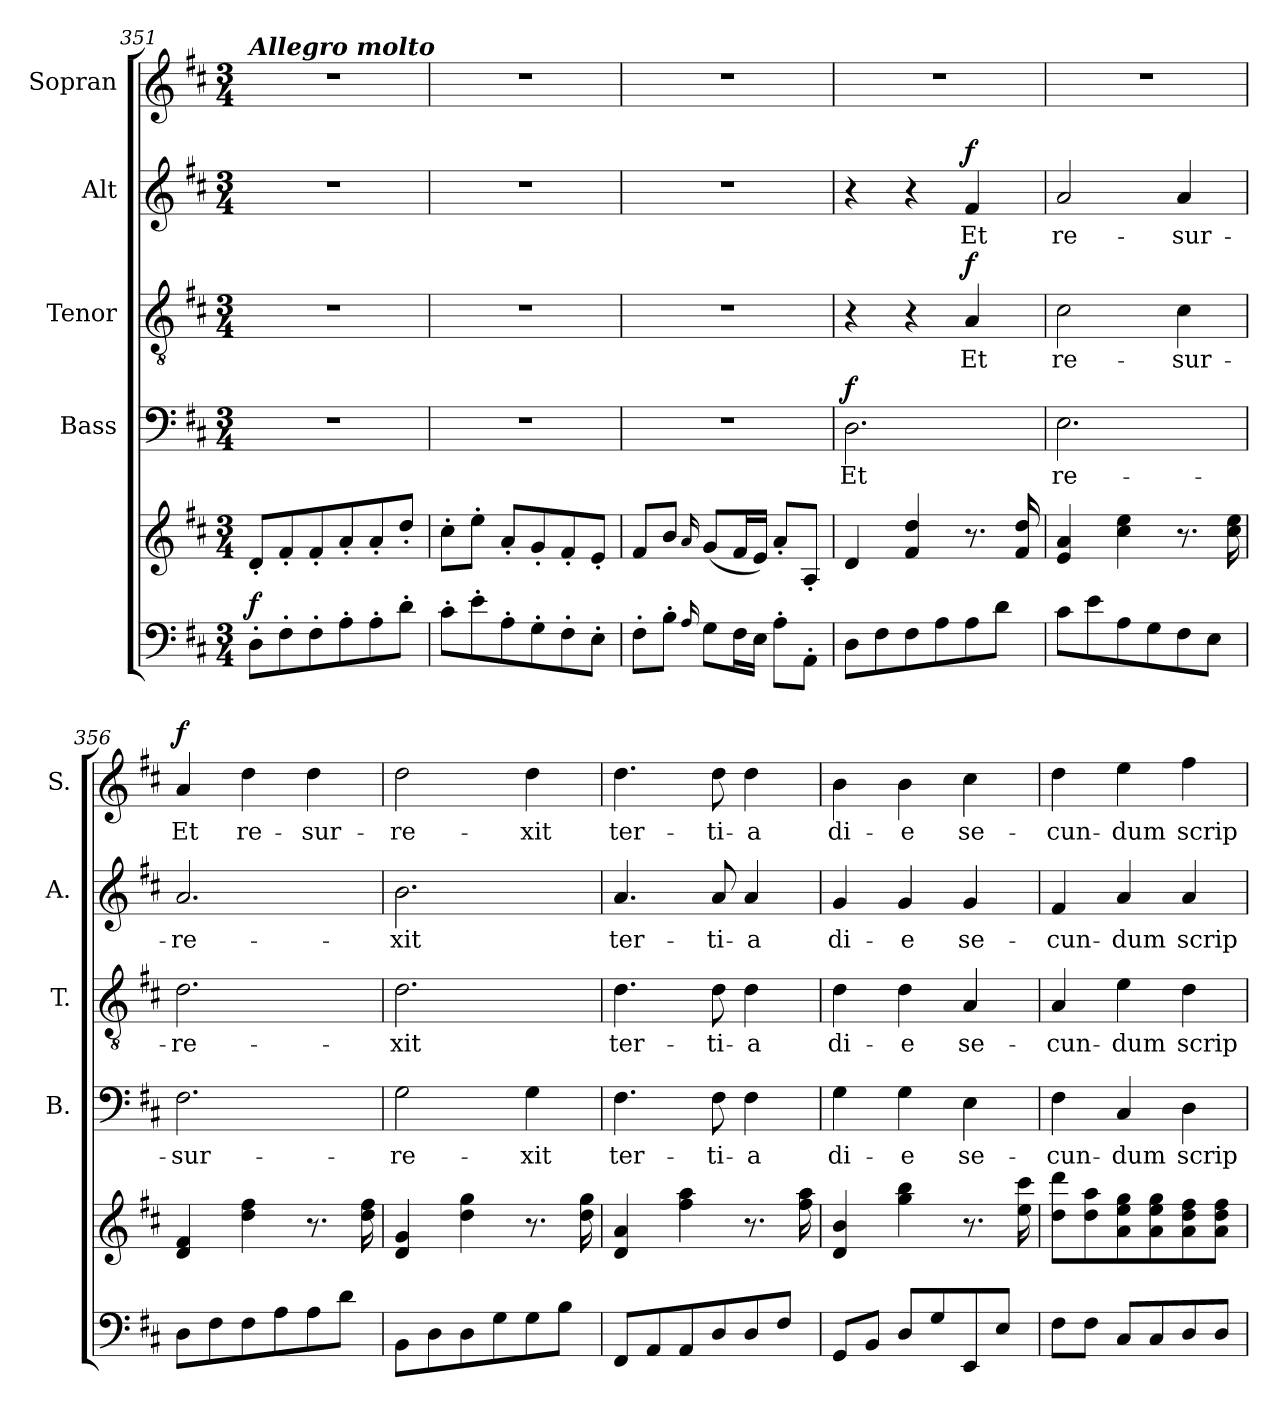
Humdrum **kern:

**kern	**kern	**dynam	**kern	**text	**dynam	**kern	**text	**dynam	**kern	**text	**dynam	**kern	**text	**dynam
*part5	*part5	*part5	*part4	*part4	*part4	*part3	*part3	*part3	*part2	*part2	*part2	*part1	*part1	*part1
*staff6	*staff5	*staff5/6	*staff4	*staff4	*staff4	*staff3	*staff3	*staff3	*staff2	*staff2	*staff2	*staff1	*staff1	*staff1
*	*	*	*I"Bass	*	*	*I"Tenor	*	*	*I"Alt	*	*	*I"Sopran	*	*
*	*	*	*I'B.	*	*	*I'T.	*	*	*I'A.	*	*	*I'S.	*	*
!!LO:PB:g=z
*clefF4	*clefG2	*	*clefF4	*	*	*clefGv2	*	*	*clefG2	*	*	*clefG2	*	*
*k[f#c#]	*k[f#c#]	*	*k[f#c#]	*	*	*k[f#c#]	*	*	*k[f#c#]	*	*	*k[f#c#]	*	*
*D:	*D:	*	*D:	*	*	*D:	*	*	*D:	*	*	*D:	*	*
*M3/4	*M3/4	*	*M3/4	*	*	*M3/4	*	*	*M3/4	*	*	*M3/4	*	*
=351	=351	=351	=351	=351	=351	=351	=351	=351	=351	=351	=351	=351	=351	=351
!	!	!	!	!	!	!	!	!	!	!	!	!LO:TX:a:Bi:t=Allegro molto	!	!
!	!	!LO:DY:a=2	!	!	!	!	!	!	!	!	!	!	!	!
8D'>\L	8d'</L	f	2.r	.	.	2.r	.	.	2.r	.	.	2.r	.	.
8F#'>\	8f#'</	.	.	.	.	.	.	.	.	.	.	.	.	.
8F#'>\	8f#'</	.	.	.	.	.	.	.	.	.	.	.	.	.
8A'>\	8a'</	.	.	.	.	.	.	.	.	.	.	.	.	.
8A'>\	8a'</	.	.	.	.	.	.	.	.	.	.	.	.	.
8d'>\J	8dd'</J	.	.	.	.	.	.	.	.	.	.	.	.	.
=352	=352	=352	=352	=352	=352	=352	=352	=352	=352	=352	=352	=352	=352	=352
8c#'>\L	8cc#'>\L	.	2.r	.	.	2.r	.	.	2.r	.	.	2.r	.	.
8e'>\	8ee'>\J	.	.	.	.	.	.	.	.	.	.	.	.	.
8A'>\	8a'</L	.	.	.	.	.	.	.	.	.	.	.	.	.
8G'>\	8g'</	.	.	.	.	.	.	.	.	.	.	.	.	.
8F#'>\	8f#'</	.	.	.	.	.	.	.	.	.	.	.	.	.
8E'>\J	8e'</J	.	.	.	.	.	.	.	.	.	.	.	.	.
=353	=353	=353	=353	=353	=353	=353	=353	=353	=353	=353	=353	=353	=353	=353
8F#'>\L	8f#/L	.	2.r	.	.	2.r	.	.	2.r	.	.	2.r	.	.
8B'>\J	8b/J	.	.	.	.	.	.	.	.	.	.	.	.	.
16qqA/	16qqa/	.	.	.	.	.	.	.	.	.	.	.	.	.
8G\L	(<8g/L	.	.	.	.	.	.	.	.	.	.	.	.	.
16F#\L	16f#/L	.	.	.	.	.	.	.	.	.	.	.	.	.
16E\JJ	16e/JJ)	.	.	.	.	.	.	.	.	.	.	.	.	.
8A'>\L	8a'</L	.	.	.	.	.	.	.	.	.	.	.	.	.
8AA'>\J	8A'</J	.	.	.	.	.	.	.	.	.	.	.	.	.
=354	=354	=354	=354	=354	=354	=354	=354	=354	=354	=354	=354	=354	=354	=354
!	!	!	!	!LO:LY:b	!LO:DY:a	!	!	!	!	!	!	!	!	!
8D\L	4d/	.	2.D\	Et	f	4r	.	.	4r	.	.	2.r	.	.
8F#\	.	.	.	.	.	.	.	.	.	.	.	.	.	.
8F#\	4f#/ 4dd/	.	.	.	.	4r	.	.	4r	.	.	.	.	.
8A\	.	.	.	.	.	.	.	.	.	.	.	.	.	.
!	!	!	!	!	!	!	!LO:LY:b	!LO:DY:a	!	!LO:LY:b	!LO:DY:a	!	!	!
8A\	8.r	.	.	.	.	4A/	Et	f	4f#/	Et	f	.	.	.
8d\J	.	.	.	.	.	.	.	.	.	.	.	.	.	.
.	16f#/ 16dd/	.	.	.	.	.	.	.	.	.	.	.	.	.
=355	=355	=355	=355	=355	=355	=355	=355	=355	=355	=355	=355	=355	=355	=355
!	!	!	!	!LO:LY:b	!	!	!LO:LY:b	!	!	!LO:LY:b	!	!	!	!
8c#\L	4e/ 4a/	.	2.E\	re-	.	2c#\	re-	.	2a/	re-	.	2.r	.	.
8e\	.	.	.	.	.	.	.	.	.	.	.	.	.	.
8A\	4cc#\ 4ee\	.	.	.	.	.	.	.	.	.	.	.	.	.
8G\	.	.	.	.	.	.	.	.	.	.	.	.	.	.
!	!	!	!	!	!	!	!LO:LY:b	!	!	!LO:LY:b	!	!	!	!
8F#\	8.r	.	.	.	.	4c#\	-sur-	.	4a/	-sur-	.	.	.	.
8E\J	.	.	.	.	.	.	.	.	.	.	.	.	.	.
.	16cc#\ 16ee\	.	.	.	.	.	.	.	.	.	.	.	.	.
=356	=356	=356	=356	=356	=356	=356	=356	=356	=356	=356	=356	=356	=356	=356
!	!	!	!	!LO:LY:b	!	!	!LO:LY:b	!	!	!LO:LY:b	!	!	!LO:LY:b	!LO:DY:a
8D\L	4d/ 4f#/	.	2.F#\	-sur-	.	2.d\	-re-	.	2.a/	-re-	.	4a/	Et	f
8F#\	.	.	.	.	.	.	.	.	.	.	.	.	.	.
!	!	!	!	!	!	!	!	!	!	!	!	!	!LO:LY:b	!
8F#\	4dd\ 4ff#\	.	.	.	.	.	.	.	.	.	.	4dd\	re-	.
8A\	.	.	.	.	.	.	.	.	.	.	.	.	.	.
!	!	!	!	!	!	!	!	!	!	!	!	!	!LO:LY:b	!
8A\	8.r	.	.	.	.	.	.	.	.	.	.	4dd\	-sur-	.
8d\J	.	.	.	.	.	.	.	.	.	.	.	.	.	.
.	16dd\ 16ff#\	.	.	.	.	.	.	.	.	.	.	.	.	.
!!LO:LB:g=z
=357	=357	=357	=357	=357	=357	=357	=357	=357	=357	=357	=357	=357	=357	=357
!	!	!	!	!LO:LY:b	!	!	!LO:LY:b	!	!	!LO:LY:b	!	!	!LO:LY:b	!
8BB\L	4d/ 4g/	.	2G\	-re-	.	2.d\	-xit	.	2.b\	-xit	.	2dd\	-re-	.
8D\	.	.	.	.	.	.	.	.	.	.	.	.	.	.
8D\	4dd\ 4gg\	.	.	.	.	.	.	.	.	.	.	.	.	.
8G\	.	.	.	.	.	.	.	.	.	.	.	.	.	.
!	!	!	!	!LO:LY:b	!	!	!	!	!	!	!	!	!LO:LY:b	!
8G\	8.r	.	4G\	-xit	.	.	.	.	.	.	.	4dd\	-xit	.
8B\J	.	.	.	.	.	.	.	.	.	.	.	.	.	.
.	16dd\ 16gg\	.	.	.	.	.	.	.	.	.	.	.	.	.
=358	=358	=358	=358	=358	=358	=358	=358	=358	=358	=358	=358	=358	=358	=358
!	!	!	!	!LO:LY:b	!	!	!LO:LY:b	!	!	!LO:LY:b	!	!	!LO:LY:b	!
8FF#/L	4d/ 4a/	.	4.F#\	ter-	.	4.d\	ter-	.	4.a/	ter-	.	4.dd\	ter-	.
8AA/	.	.	.	.	.	.	.	.	.	.	.	.	.	.
8AA/	4ff#\ 4aa\	.	.	.	.	.	.	.	.	.	.	.	.	.
!	!	!	!	!LO:LY:b	!	!	!LO:LY:b	!	!	!LO:LY:b	!	!	!LO:LY:b	!
8D/	.	.	8F#\	-ti-	.	8d\	-ti-	.	8a/	-ti-	.	8dd\	-ti-	.
!	!	!	!	!LO:LY:b	!	!	!LO:LY:b	!	!	!LO:LY:b	!	!	!LO:LY:b	!
8D/	8.r	.	4F#\	-a	.	4d\	-a	.	4a/	-a	.	4dd\	-a	.
8F#/J	.	.	.	.	.	.	.	.	.	.	.	.	.	.
.	16ff#\ 16aa\	.	.	.	.	.	.	.	.	.	.	.	.	.
=359	=359	=359	=359	=359	=359	=359	=359	=359	=359	=359	=359	=359	=359	=359
!	!	!	!	!LO:LY:b	!	!	!LO:LY:b	!	!	!LO:LY:b	!	!	!LO:LY:b	!
8GG/L	4d/ 4b/	.	4G\	di-	.	4d\	di-	.	4g/	di-	.	4b\	di-	.
8BB/J	.	.	.	.	.	.	.	.	.	.	.	.	.	.
!	!	!	!	!LO:LY:b	!	!	!LO:LY:b	!	!	!LO:LY:b	!	!	!LO:LY:b	!
8D/L	4gg\ 4bb\	.	4G\	-e	.	4d\	-e	.	4g/	-e	.	4b\	-e	.
8G/	.	.	.	.	.	.	.	.	.	.	.	.	.	.
!	!	!	!	!LO:LY:b	!	!	!LO:LY:b	!	!	!LO:LY:b	!	!	!LO:LY:b	!
8EE/	8.r	.	4E\	se-	.	4A/	se-	.	4g/	se-	.	4cc#\	se-	.
8E/J	.	.	.	.	.	.	.	.	.	.	.	.	.	.
.	16ee\ 16ccc#\	.	.	.	.	.	.	.	.	.	.	.	.	.
=360	=360	=360	=360	=360	=360	=360	=360	=360	=360	=360	=360	=360	=360	=360
!	!	!	!	!LO:LY:b	!	!	!LO:LY:b	!	!	!LO:LY:b	!	!	!LO:LY:b	!
8F#\L	8dd\ 8ddd\L	.	4F#\	-cun-	.	4A/	-cun-	.	4f#/	-cun-	.	4dd\	-cun-	.
8F#\J	8dd\ 8aa\	.	.	.	.	.	.	.	.	.	.	.	.	.
!	!	!	!	!LO:LY:b	!	!	!LO:LY:b	!	!	!LO:LY:b	!	!	!LO:LY:b	!
8C#/L	8a\ 8ee\ 8gg\	.	4C#/	-dum	.	4e\	-dum	.	4a/	-dum	.	4ee\	-dum	.
8C#/	8a\ 8ee\ 8gg\	.	.	.	.	.	.	.	.	.	.	.	.	.
!	!	!	!	!LO:LY:b	!	!	!LO:LY:b	!	!	!LO:LY:b	!	!	!LO:LY:b	!
8D/	8a\ 8dd\ 8ff#\	.	4D\	scrip-	.	4d\	scrip-	.	4a/	scrip-	.	4ff#\	scrip-	.
8D/J	8a\ 8dd\ 8ff#\J	.	.	.	.	.	.	.	.	.	.	.	.	.
=	=	=	=	=	=	=	=	=	=	=	=	=	=	=
*-	*-	*-	*-	*-	*-	*-	*-	*-	*-	*-	*-	*-	*-	*-
